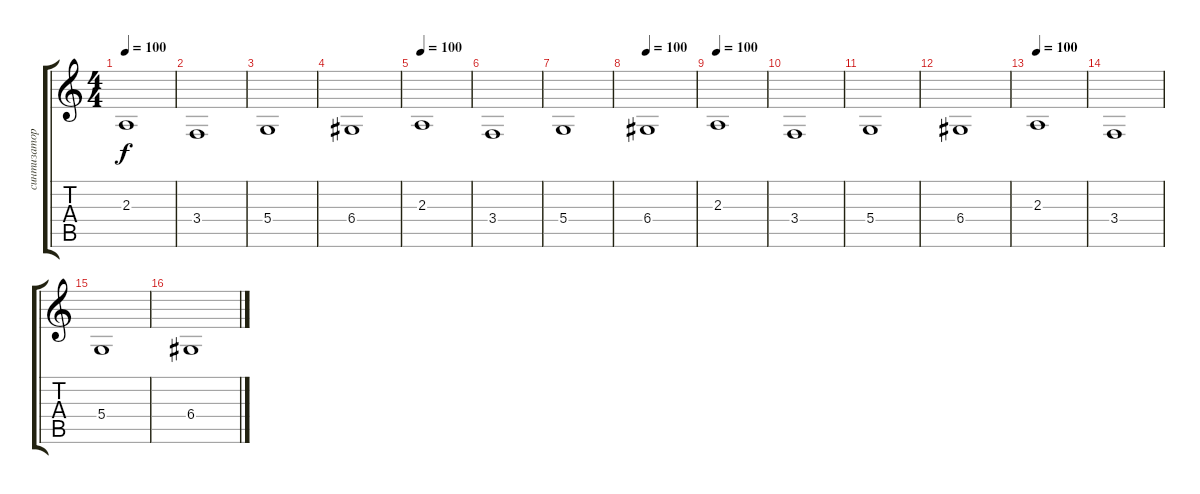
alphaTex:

\track ("синтизатор" "синтизатор") {instrument pad2warm}
\staff {score tabs}
\tuning (E4 B3 G3 D3 A2 E2) {hide}
\ts (4 4)
\tempo 100
\clef g2
\ks c
2.3.1{dy f} |
3.4.1 |
5.4.1 |
6.4.1 |
\tempo 100
2.3.1 |
3.4.1 |
5.4.1 |
\tempo 100
6.4.1 |
\tempo 100
2.3.1 |
3.4.1 |
5.4.1 |
6.4.1 |
\tempo 100
2.3.1 |
3.4.1 |
5.4.1 |
6.4.1
